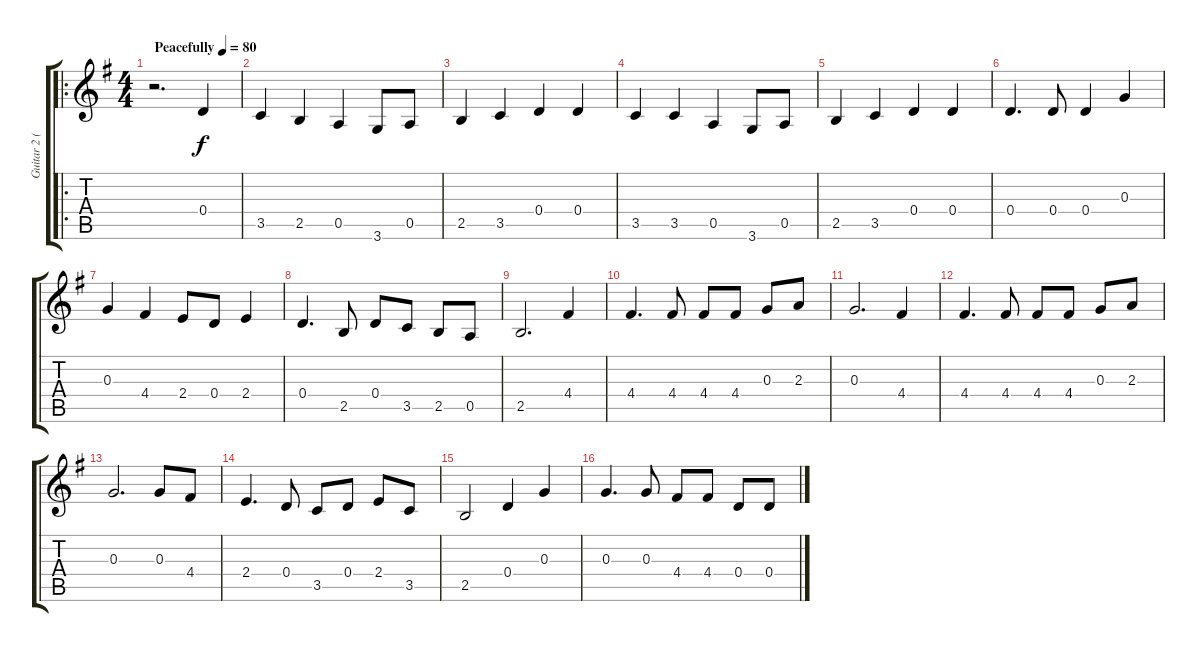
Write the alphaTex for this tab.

\track ("Guitar 2 (Harmony)" "Guitar 2 (") {instrument electricguitarjazz}
\staff {score tabs}
\tuning (E4 B3 G3 D3 A2 E2) {hide}
\ro
\ts (4 4)
\tempo (80 "Peacefully")
\clef g2
\ks eminor
r.2{d dy f instrument electricguitarjazz} 0.4.4 |
3.5.4 2.5.4 0.5.4 3.6.8 0.5.8 |
2.5.4 3.5.4 0.4.4 0.4.4 |
3.5.4 3.5.4 0.5.4 3.6.8 0.5.8 |
2.5.4 3.5.4 0.4.4 0.4.4 |
0.4.4{d} 0.4.8 0.4.4 0.3.4 |
0.3.4 4.4.4 2.4.8 0.4.8 2.4.4 |
0.4.4{d} 2.5.8 0.4.8 3.5.8 2.5.8 0.5.8 |
2.5.2{d} 4.4.4 |
4.4.4{d} 4.4.8 4.4.8 4.4.8 0.3.8 2.3.8 |
0.3.2{d} 4.4.4 |
4.4.4{d} 4.4.8 4.4.8 4.4.8 0.3.8 2.3.8 |
0.3.2{d} 0.3.8 4.4.8 |
2.4.4{d} 0.4.8 3.5.8 0.4.8 2.4.8 3.5.8 |
2.5.2 0.4.4 0.3.4 |
0.3.4{d} 0.3.8 4.4.8 4.4.8 0.4.8 0.4.8
